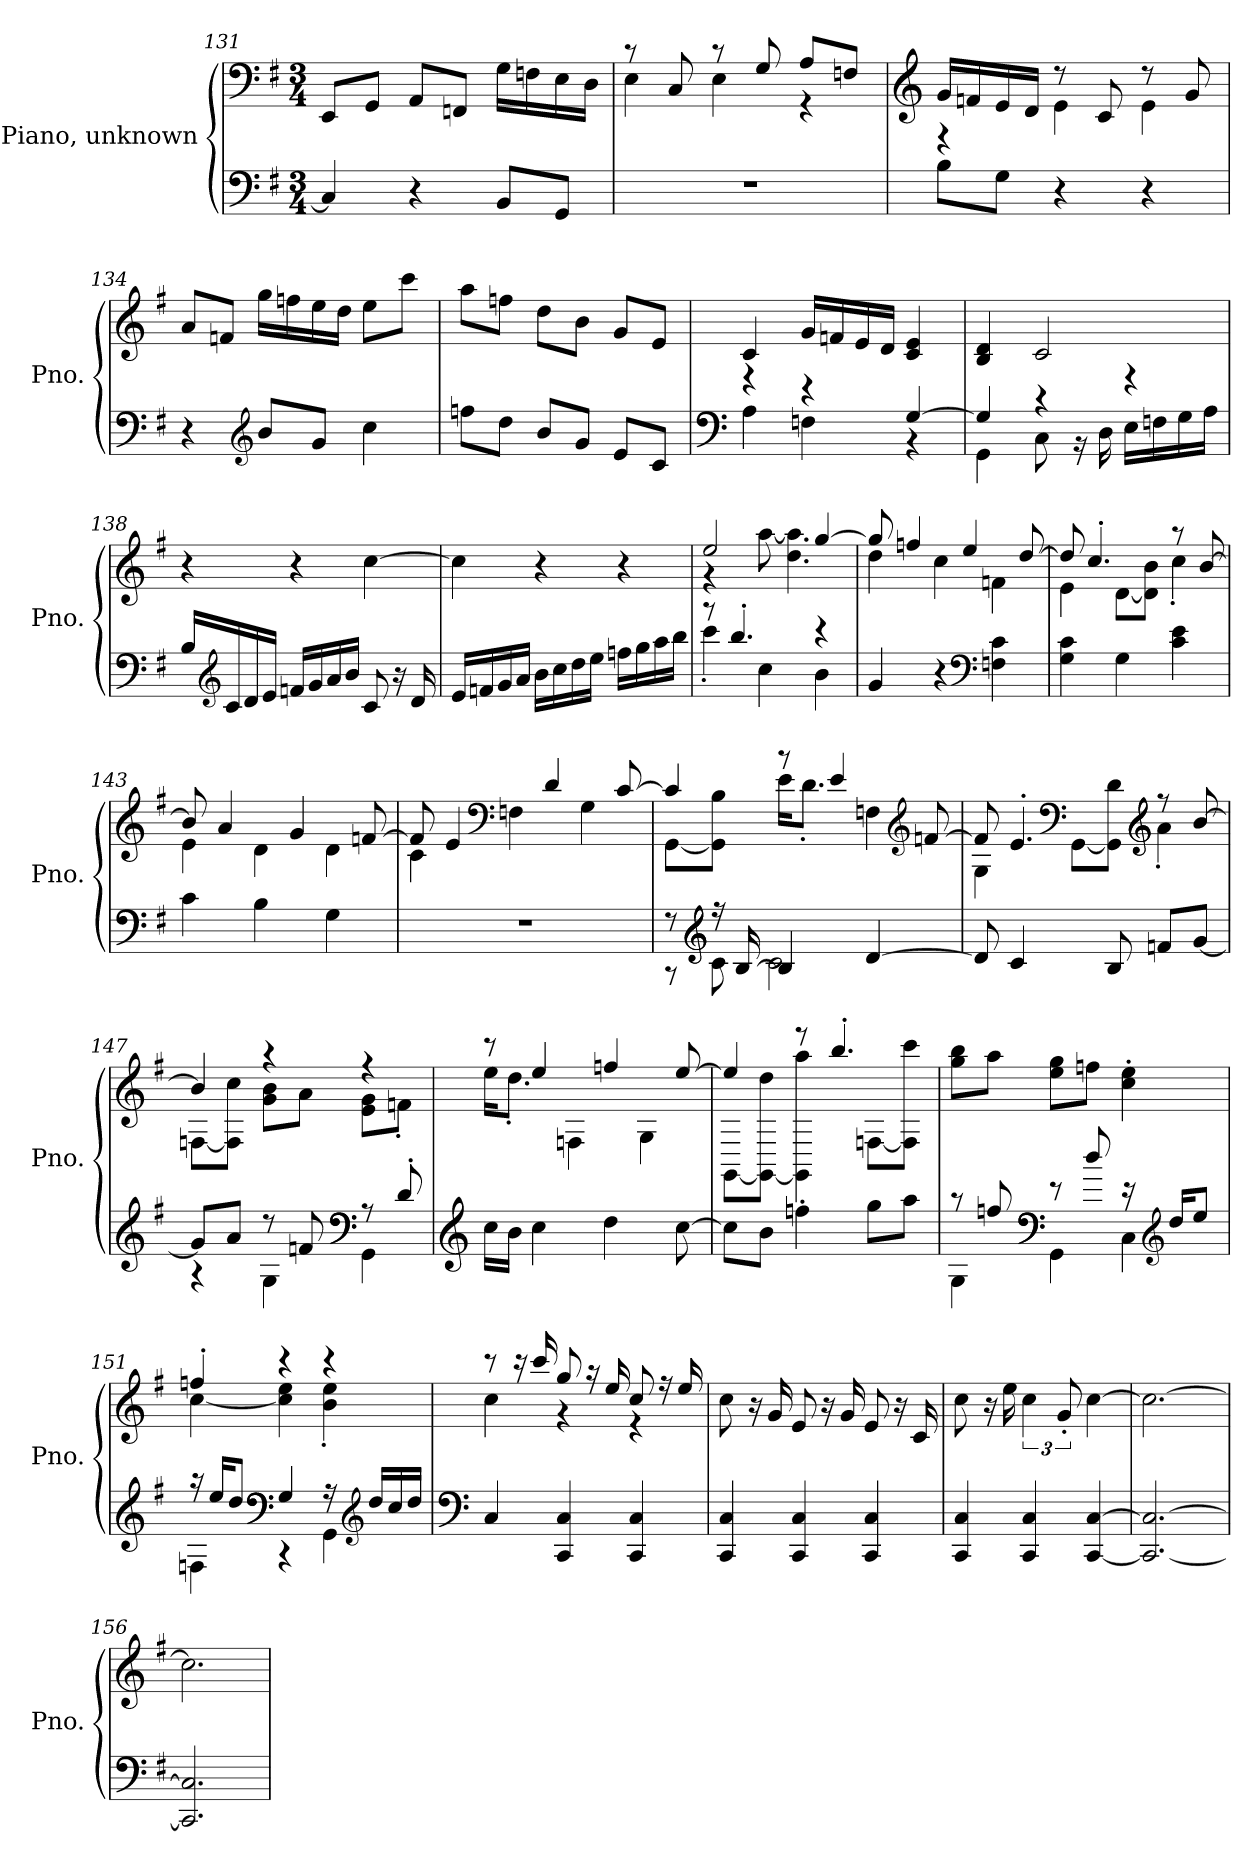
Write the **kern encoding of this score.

**kern	**kern
*part1	*part1
*staff2	*staff1
*I"Piano, unknown	*
*I'Pno.	*
*clefF4	*clefF4
*k[f#]	*k[f#]
*M3/4	*M3/4
=131	=131
4C/]	8EE/L
.	8GG/J
4r	8AA/L
.	8FFn/J
8BB/L	16G\LL
.	16Fn\
8GG/J	16E\
.	16D\JJ
=132	=132
*	*^
2.r	8r	4E\
.	8C/	.
.	8r	4E\
.	8G/	.
.	8A/L	4r
.	8Fn/J	.
!!LO:LB:g=z	!!
=133	=133	=133
*	*clefG2	*
8B\L	16g/LL	4r
.	16fn/	.
8G\J	16e/	.
.	16d/JJ	.
4r	8r	4e\
.	8c/	.
4r	8r	4e\
.	8g/	.
*	*v	*v
=134	=134
4r	8a/L
.	8fn/J
*clefG2	*
8b/L	16gg\LL
.	16ffn\
8g/J	16ee\
.	16dd\JJ
4cc\	8ee\L
.	8ccc\J
=135	=135
8ffn\L	8aa\L
8dd\J	8ffn\J
8b/L	8dd\L
8g/J	8b\J
8e/L	8g/L
8c/J	8e/J
=136	=136
*clefF4	*
*^	*
4r	4A\	4c/
4r	4Fn\	16g/LL
.	.	16fn/
.	.	16e/
.	.	16d/JJ
[4G/	4r	4c/ 4e/
!!LO:PB:g=z
=137	=137	=137
4G/]	4GG\	4B/ 4d/
4r	8C\	2c/
.	16r	.
.	16D\	.
4r	16E\LL	.
.	16Fn\	.
.	16G\	.
.	16A\JJ	.
*v	*v	*
=138	=138
16B/LL	4r
*clefG2	*
16c/	.
16d/	.
16e/JJ	.
16fn/LL	4r
16g/	.
16a/	.
16b/JJ	.
8c/	[4cc\
16r	.
16d/	.
=139	=139
16e/LL	4cc\]
16fn/	.
16g/	.
16a/JJ	.
16b\LL	4r
16cc\	.
16dd\	.
16ee\JJ	.
16ffn\LL	4r
16gg\	.
16aa\	.
16bb\JJ	.
=140	=140
*^	*^
8r	4ccc'\	2ee/	4r
4.bb'/	.	.	.
.	4cc\	.	[8aa\
.	.	.	4.dd\ 4.aa\]
4r	4b\	[4gg/	.
*v	*v	*	*
!!LO:LB:g=z	!!
=141	=141	=141
4g/	8gg/]	4dd\
.	4ffn/	.
4r	.	4cc\
.	4ee/	.
*clefF4	*	*
4Fn\ 4c\	.	4fn\
.	[8dd/	.
=142	=142	=142
4G\ 4c\	8dd/]	4e\
.	4.cc'/	.
4G\	.	[8d\L
.	.	8d\] 8b\J
4c\ 4e\	8r	4cc'\
.	[8b/	.
=143	=143	=143
4c\	8b/]	4e\
.	4a/	.
4B\	.	4d\
.	4g/	.
4G\	.	4d\
.	[8fn/	.
=144	=144	=144
2.r	8f/]	4c\
.	4e/	.
*	*clefF4	*
.	.	4Fn\
.	4d/	.
.	.	4G\
.	[8c/	.
!!LO:LB:g=z	!!
=145	=145	=145
*^	*	*
8r	8r	4c/]	[8GG\L
*clefG2	*	*	*
16r	8c\	.	8GG\] 8B\J
[16B/	.	.	.
4B/]	2c\	8r	16e\KL
.	.	.	8.d'\J
.	.	4e/	.
[4d/	.	.	4Fn\
*	*	*clefG2	*
.	.	[8fn/	.
*v	*v	*	*
=146	=146	=146
8d/]	8f/]	4G\
4c/	4.e'/	.
*	*clefF4	*
.	.	[8GG\L
8B/	.	8GG\] 8d\J
*	*clefG2	*
8fn/L	8r	4a'\
[8g/J	[8b/	.
=147	=147	=147
*^	*	*
8g/L]	4r	4b/]	[8Fn\L
8a/J	.	.	8F\] 8cc\J
8r	4G\	4r	8g\ 8b\L
8fn/	.	.	8a\J
*clefF4	*	*	*
8r	4GG\	4r	8e\ 8g\L
8d'/	.	.	8fn'\J
*v	*v	*	*
!!LO:LB:g=z	!!
=148	=148	=148
*clefG2	*	*
16cc\LL	8r	16ee\KL
16b\JJ	.	8.dd'\J
4cc\	4ee/	.
.	.	4Fn\
4dd\	4ffn/	.
.	.	4G\
[8cc\	[8ee/	.
=149	=149	=149
8cc\L]	4ee/]	[8GG\L
8b\J	.	8GG\_ 8dd\J
4ffn'\	8r	4GG\] 4aa\
.	4.bb'/	.
8gg\L	.	[8Fn\L
8aa\J	.	8F\] 8ccc\J
*	*v	*v
=150	=150
*^	*
8r	4G\	8gg\ 8bb\L
8ffn/	.	8aa\J
*clefF4	*	*
8r	4GG\	8ee\ 8gg\L
8dd/	.	8ffn\J
16r	4C\	4cc\' 4ee\'
*clefG2	*	*
16dd/KL	.	.
8ee/J	.	.
!!LO:LB:g=z
=151	=151	=151
*	*	*^
16r	4Fn\	4ffn'/	[4cc\
16ee/KL	.	.	.
8dd/J	.	.	.
*clefF4	*	*	*
4G/	4r	4r	4cc\] 4ee\
16r	4GG\	4r	4b\' 4ee\'
*clefG2	*	*	*
16dd/LL	.	.	.
16cc/	.	.	.
16dd/JJ	.	.	.
*v	*v	*	*
=152	=152	=152
*clefF4	*	*
4C/	8r	4cc\
.	16r	.
.	16ccc/	.
4CC/ 4C/	8gg/	4r
.	16r	.
.	16ee/	.
4CC/ 4C/	8cc/	4r
.	16r	.
.	16ee/	.
*	*v	*v
=153	=153
4CC/ 4C/	8cc\
.	16r
.	16g/
4CC/ 4C/	8e/
.	16r
.	16g/
4CC/ 4C/	8e/
.	16r
.	16c/
=154	=154
4CC/ 4C/	8cc\
.	16r
.	16ee\
4CC/ 4C/	6cc\
.	12g'/
[4CC/ [4C/	[4cc\
!!LO:LB:g=z
=155	=155
2.CC/_ 2.C/_	2.cc\_
=156	=156
2.CC/] 2.C/]	2.cc\]
=	=
*-	*-
